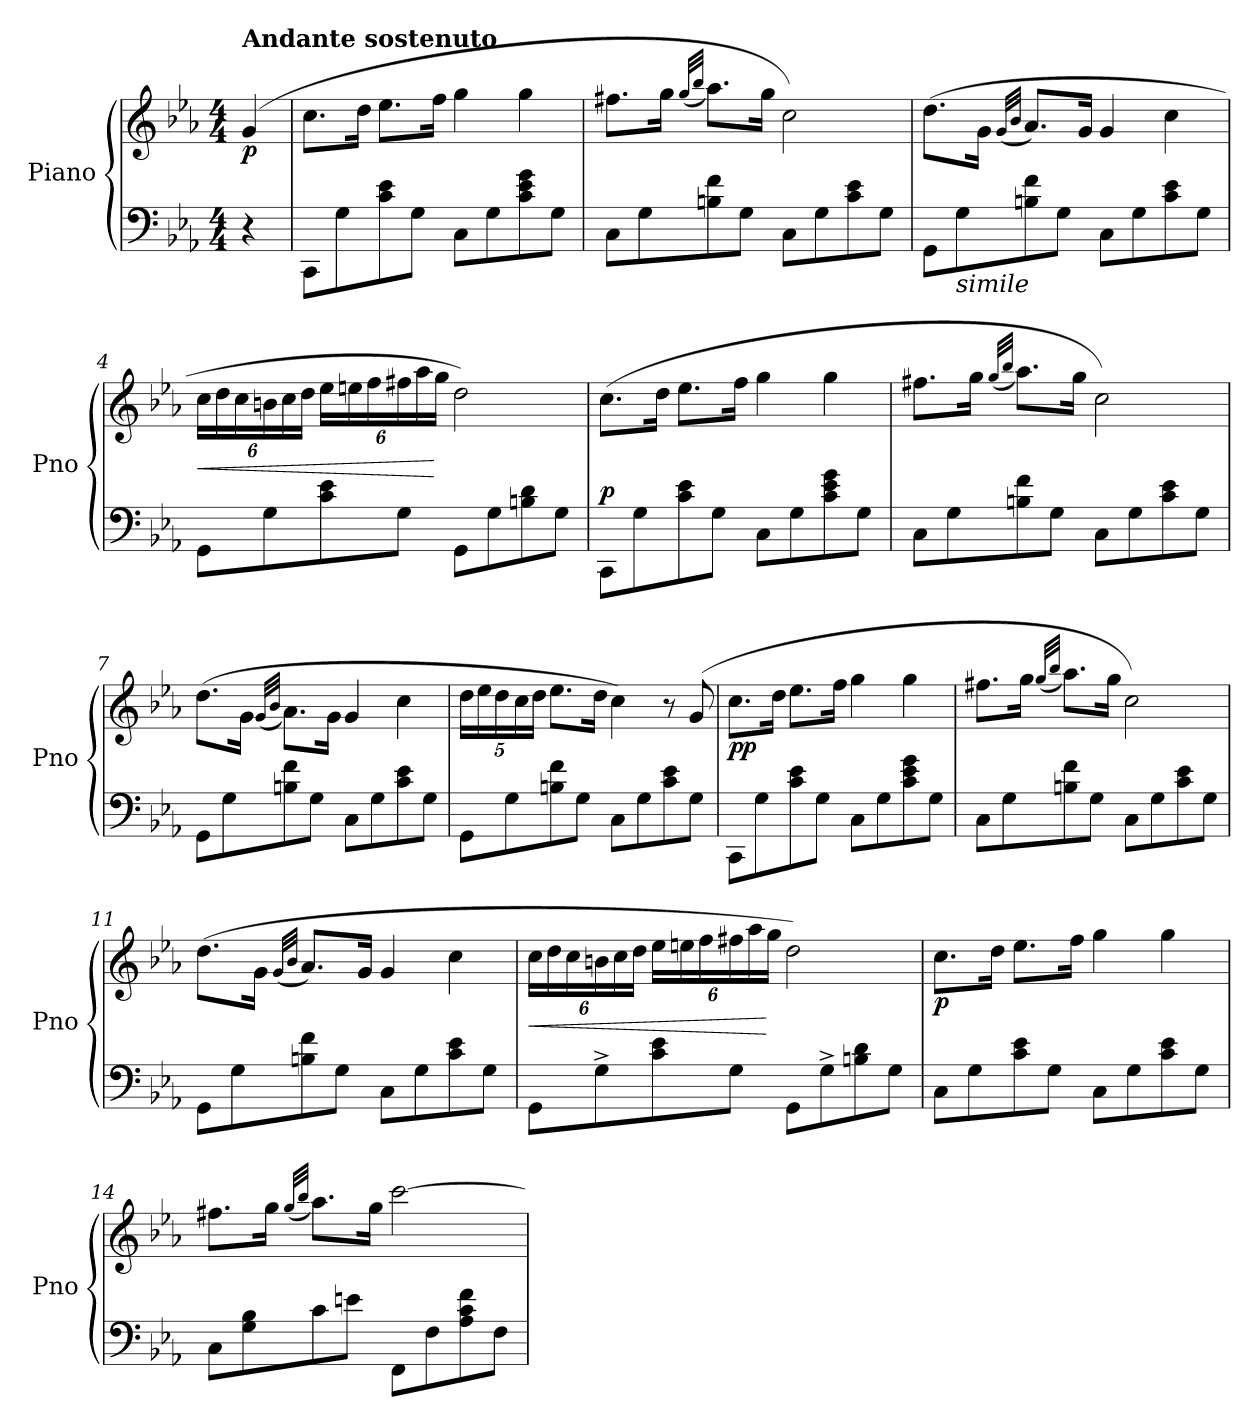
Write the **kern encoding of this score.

**kern	**kern	**dynam
*part1	*part1	*part1
*staff2	*staff1	*staff1/2
*I"Piano	*	*
*I'Pno	*	*
*clefF4	*clefG2	*
*k[b-e-a-]	*k[b-e-a-]	*
*M4/4	*M4/4	*
=	=	=
!	!LO:TX:a:B:t=Andante sostenuto	!
!	!	!LO:DY:b
4r	(>4g/	p
=1	=1	=1
8CC\L	8.cc\L	.
8G\	.	.
.	16dd\Jk	.
8c\ 8e-\	8.ee-\L	.
8G\J	.	.
.	16ff\Jk	.
8C\L	4gg\	.
8G\	.	.
8c\ 8e-\ 8g\	4gg\	.
8G\J	.	.
=2	=2	=2
8C\L	8.ff#X\L	.
8G\	.	.
.	16gg\Jk	.
.	(<32qgg/LLL	.
.	32qbb-/JJJ	.
8Bn\ 8f\	8.aa-\L)	.
8G\J	.	.
.	16gg\Jk	.
8C\L	2cc\)	.
8G\	.	.
8c\ 8e-\	.	.
8G\J	.	.
=3	=3	=3
8GG\L	(>8.dd\L	.
!LO:TX:b:i:t=simile	!	!
8G\	.	.
.	16g\Jk	.
.	(<32qg/LLL	.
.	32qb-/JJJ	.
!	!	!LO:DY:b
8Bn\ 8f\	8.a-/L)	other-dynamics
8G\J	.	.
.	16g/Jk	.
8C\L	4g/	.
8G\	.	.
8c\ 8e-\	4cc\	.
8G\J	.	.
!!LO:LB:g=z
=4	=4	=4
!	!	!LO:HP:b
8GG\L	24cc\LL	<
.	24dd\	.
.	24cc\	.
8G\	24bn\	.
.	24cc\	.
.	24dd\JJ	.
8c\ 8e-\	24ee-\LL	.
.	24een\	.
.	24ff\	.
8G\J	24ff#X\	.
.	24aa-\	.
.	24gg\JJ	[
8GG\L	2dd\)	.
8G\	.	.
8Bn\ 8d\	.	.
8G\J	.	.
=5	=5	=5
!	!	!LO:DY:a=2
8CC\L	(>8.cc\L	p
8G\	.	.
.	16dd\Jk	.
8c\ 8e-\	8.ee-\L	.
8G\J	.	.
.	16ff\Jk	.
8C\L	4gg\	.
8G\	.	.
8c\ 8e-\ 8g\	4gg\	.
8G\J	.	.
=6	=6	=6
8C\L	8.ff#X\L	.
8G\	.	.
.	16gg\Jk	.
.	(<32qgg/LLL	.
.	32qbb-/JJJ	.
8Bn\ 8f\	8.aa-\L)	.
8G\J	.	.
.	16gg\Jk	.
8C\L	2cc\)	.
8G\	.	.
8c\ 8e-\	.	.
8G\J	.	.
!!LO:LB:g=z
=7	=7	=7
8GG\L	(>8.dd\L	.
8G\	.	.
.	16g\Jk	.
.	(<32qg/LLL	.
.	32qb-/JJJ	.
8Bn\ 8f\	8.a-\L)	.
8G\J	.	.
.	16g\Jk	.
8C\L	4g/	.
8G\	.	.
8c\ 8e-\	4cc\	.
8G\J	.	.
=8	=8	=8
!	!	!LO:DY:b
8GG\L	20dd\LL	other-dynamics
.	20ee-\	.
.	20dd\	.
8G\	.	.
.	20cc\	.
.	20dd\JJ	.
8Bn\ 8f\	8.ee-\L	.
8G\J	.	.
.	16dd\Jk	.
8C\L	4cc\)	.
8G\	.	.
8c\ 8e-\	8r	.
8G\J	(>8g/	.
=9	=9	=9
!	!	!LO:DY:b
8CC\L	8.cc\L	pp
8G\	.	.
.	16dd\Jk	.
8c\ 8e-\	8.ee-\L	.
8G\J	.	.
.	16ff\Jk	.
8C\L	4gg\	.
8G\	.	.
8c\ 8e-\ 8g\	4gg\	.
8G\J	.	.
=10	=10	=10
8C\L	8.ff#X\L	.
8G\	.	.
.	16gg\Jk	.
.	(<32qgg/LLL	.
.	32qbb-/JJJ	.
8Bn\ 8f\	8.aa-\L)	.
8G\J	.	.
.	16gg\Jk	.
8C\L	2cc\)	.
8G\	.	.
8c\ 8e-\	.	.
8G\J	.	.
!!LO:LB:g=z
=11	=11	=11
8GG\L	(>8.dd\L	.
8G\	.	.
.	16g\Jk	.
.	(<32qg/LLL	.
.	32qb-/JJJ	.
!	!	!LO:DY:b
8Bn\ 8f\	8.a-/L)	other-dynamics
8G\J	.	.
.	16g/Jk	.
8C\L	4g/	.
8G\	.	.
8c\ 8e-\	4cc\	.
8G\J	.	.
=12	=12	=12
!	!	!LO:HP:b
8GG\L	24cc\LL	<
.	24dd\	.
.	24cc\	.
8G^\	24bn\	.
.	24cc\	.
.	24dd\JJ	.
8c\ 8e-\	24ee-\LL	.
.	24een\	.
.	24ff\	.
8G\J	24ff#X\	.
.	24aa-\	.
.	24gg\JJ	[
8GG\L	2dd\)	.
8G^\	.	.
8Bn\ 8d\	.	.
8G\J	.	.
=13	=13	=13
!	!	!LO:DY:b
8C\L	8.cc\L	p
8G\	.	.
.	16dd\Jk	.
8c\ 8e-\	8.ee-\L	.
8G\J	.	.
.	16ff\Jk	.
8C\L	4gg\	.
8G\	.	.
8c\ 8e-\	4gg\	.
8G\J	.	.
!!LO:PB:g=z
=14	=14	=14
8C\L	8.ff#X\L	.
8G\ 8B-\	.	.
.	16gg\Jk	.
.	(<32qgg/LLL	.
.	32qbb-/JJJ	.
8c\	8.aa-\L)	.
8en\J	.	.
.	16gg\Jk	.
8FF\L	[2ccc\	.
8F\	.	.
8A-\ 8c\ 8f\	.	.
8F\J	.	.
=	=	=
*-	*-	*-
